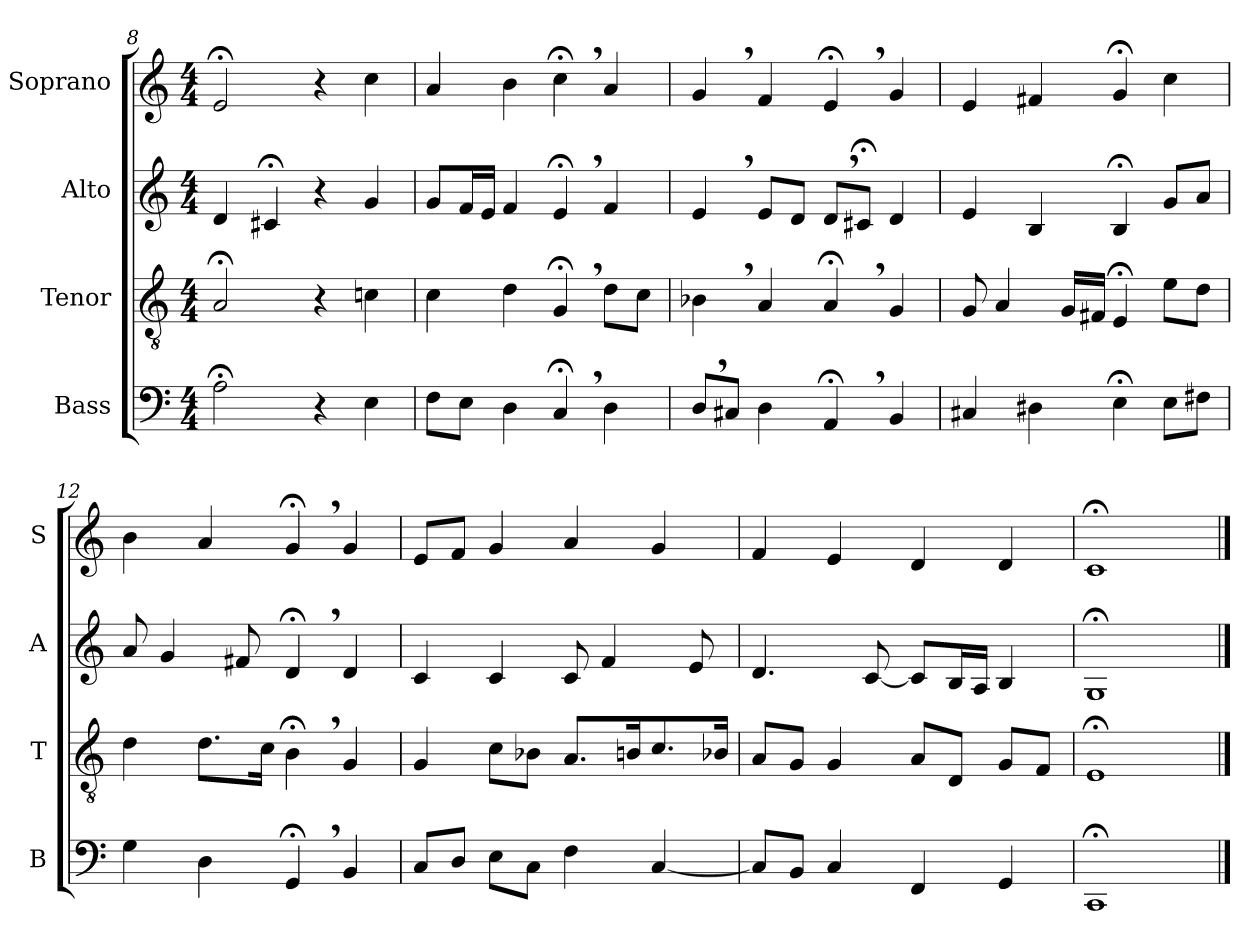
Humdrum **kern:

**kern	**kern	**kern	**kern
*part4	*part3	*part2	*part1
*staff4	*staff3	*staff2	*staff1
*I"Bass	*I"Tenor	*I"Alto	*I"Soprano
*I'B	*I'T	*I'A	*I'S
*clefF4	*clefGv2	*clefG2	*clefG2
*k[]	*k[]	*k[]	*k[]
*M4/4	*M4/4	*M4/4	*M4/4
=8	=8	=8	=8
2A;<\	2A;</	4d/	2e;</
.	.	4c#X;</	.
4r	4r	4r	4r
4E\	4cn\	4g/	4cc\
=9	=9	=9	=9
8F\L	4c\	8g/L	4a/
8E\J	.	16f/L	.
.	.	16e/JJ	.
4D\	4d\	4f/	4b\
4C;<,/	4G;<,/	4e;<,/	4cc;<,\
4D\	8d\L	4f/	4a/
.	8c\J	.	.
=10	=10	=10	=10
8D,/L	4B-X,\	4e,/	4g,/
8C#X/J	.	.	.
4D\	4A/	8e/L	4f/
.	.	8d/J	.
4AA;<,/	4A;<,/	8d,/L	4e;<,/
.	.	8c#X;</J	.
4BB/	4G/	4d/	4g/
=11	=11	=11	=11
4C#X/	8G/	4e/	4e:/
.	4A/	.	.
4D#X\	.	4B/	4f#X/
.	16G/LL	.	.
.	16F#X/JJ	.	.
4E;<\	4E;</	4B;</	4g;</
8E\L	8e\L	8g/L	4cc\
8F#X\J	8d\J	8a/J	.
=12	=12	=12	=12
4G\	4d\	8a/	4b\
.	.	4g/	.
4D\	8.d\L	.	4a/
.	.	8f#X/	.
.	16c\Jk	.	.
4GG;<,/	4B;<,\	4d;<,/	4g;<,/
4BB/	4G/	4d/	4g/
=13	=13	=13	=13
8C/L	4G/	4c/	8e/L
8D/J	.	.	8f/J
8E\L	8c\L	4c/	4g/
8C\J	8B-X\J	.	.
4F\	8.A/L	8c/	4a/
.	.	4f/	.
.	16Bn/K	.	.
[4C/	8.c/	.	4g/
.	.	8e/	.
.	16B-X/Jk	.	.
=14	=14	=14	=14
8C/L]	8A/L	4.d/	4f/
8BB/J	8G/J	.	.
4C/	4G/	.	4e/
.	.	[8c/	.
4FF/	8A/L	8c/L]	4d/
.	8D/J	16B/L	.
.	.	16A/JJ	.
4GG/	8G/L	4B/	4d/
.	8F/J	.	.
=15	=15	=15	=15
1CC;</	1E;</	1G;</	1c;</
==	==	==	==
*-	*-	*-	*-
